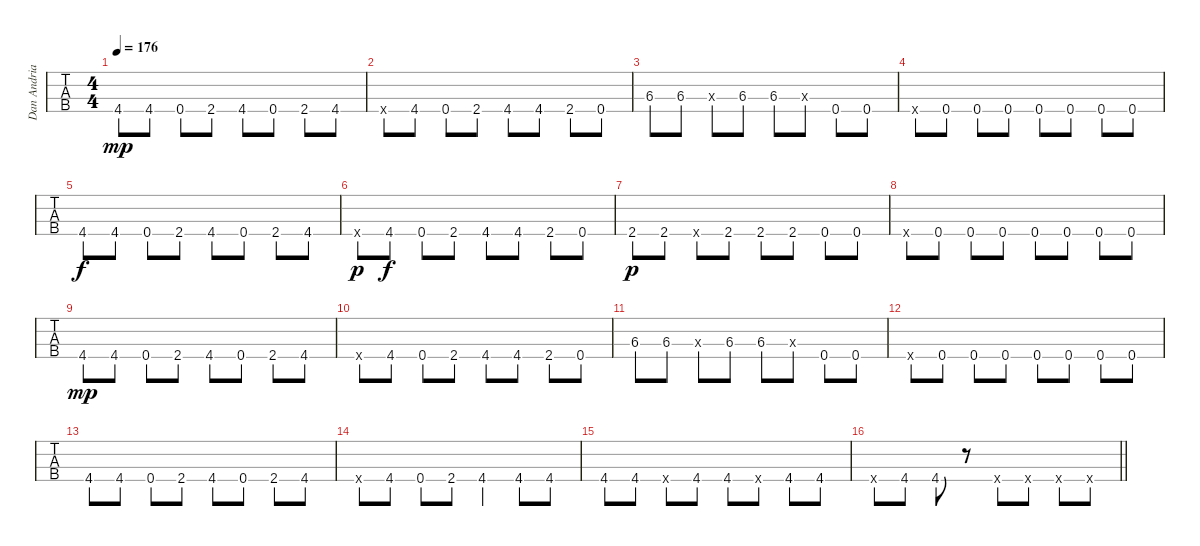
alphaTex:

\track ("Dan Andriano - Bass" "Dan Andria") {instrument electricbassfinger}
\staff {tabs}
\tuning (G2 D2 A1 E1) {hide}
\ts (4 4)
\tempo 176
\clef f4
\ks b
4.4.8{dy mp} 4.4.8 0.4.8 2.4.8 4.4.8 0.4.8 2.4.8 4.4.8 |
4.4{x}.8 4.4.8 0.4.8 2.4.8 4.4.8 4.4.8 2.4.8 0.4.8 |
6.3.8 6.3.8 6.3{x}.8 6.3.8 6.3.8 6.3{x}.8 0.4.8 0.4.8 |
0.4{x}.8 0.4.8 0.4.8 0.4.8 0.4.8 0.4.8 0.4.8 0.4.8 |
4.4.8{dy f} 4.4.8 0.4.8 2.4.8 4.4.8 0.4.8 2.4.8 4.4.8 |
0.4{x}.8{dy p} 4.4.8{dy f} 0.4.8 2.4.8 4.4.8 4.4.8 2.4.8 0.4.8 |
2.4.8{dy p} 2.4.8 2.4{x}.8 2.4.8 2.4.8 2.4.8 0.4.8 0.4.8 |
0.4{x}.8 0.4.8 0.4.8 0.4.8 0.4.8 0.4.8 0.4.8 0.4.8 |
4.4.8{dy mp} 4.4.8 0.4.8 2.4.8 4.4.8 0.4.8 2.4.8 4.4.8 |
4.4{x}.8 4.4.8 0.4.8 2.4.8 4.4.8 4.4.8 2.4.8 0.4.8 |
6.3.8 6.3.8 6.3{x}.8 6.3.8 6.3.8 6.3{x}.8 0.4.8 0.4.8 |
0.4{x}.8 0.4.8 0.4.8 0.4.8 0.4.8 0.4.8 0.4.8 0.4.8 |
4.4.8 4.4.8 0.4.8 2.4.8 4.4.8 0.4.8 2.4.8 4.4.8 |
4.4{x}.8 4.4.8 0.4.8 2.4.8 4.4.4 4.4.8 4.4.8 |
4.4.8 4.4.8 4.4{x}.8 4.4.8 4.4.8 4.4{x}.8 4.4.8 4.4.8 |
\barLineRight lightlight
4.4{x}.8 4.4.8 4.4.8 r.8 4.4{x}.8 4.4{x}.8 4.4{x}.8 4.4{x}.8
